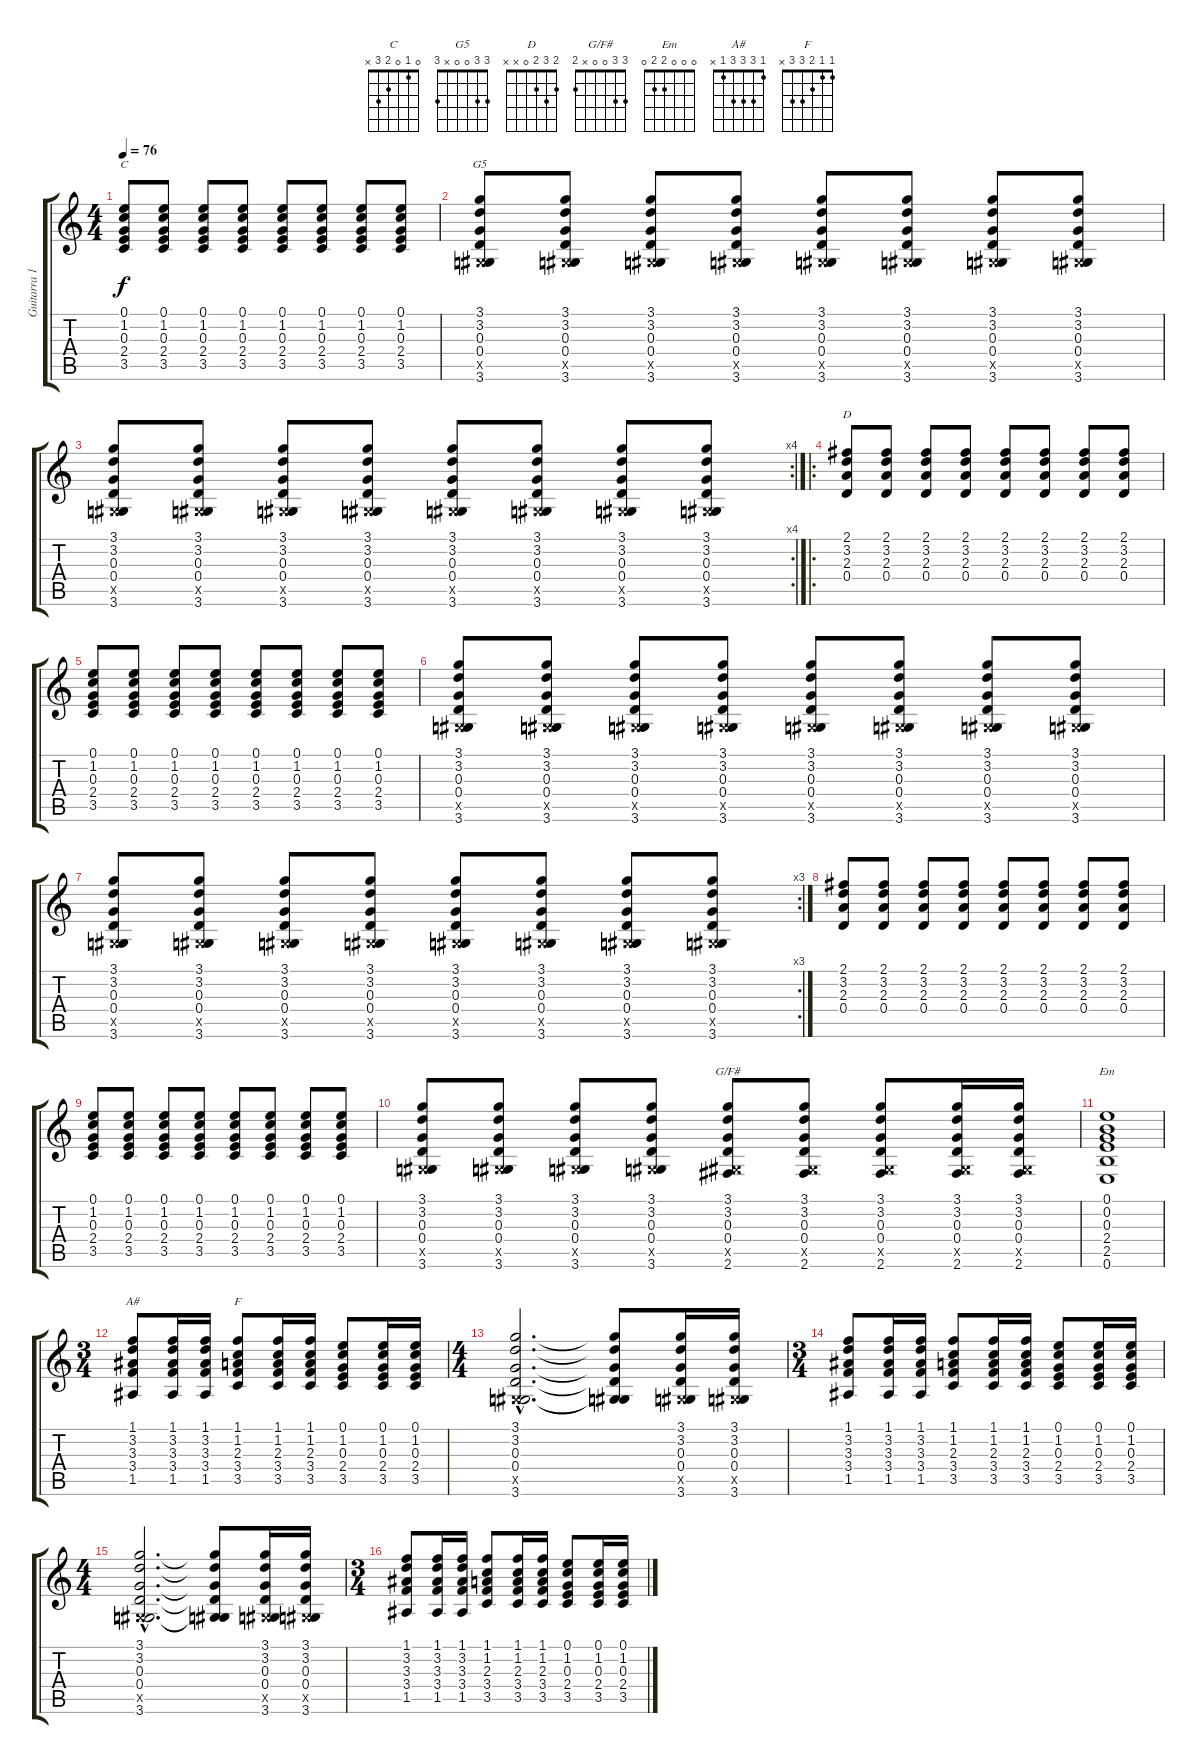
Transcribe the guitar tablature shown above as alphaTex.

\track ("Guitarra 1" "Guitarra 1") {instrument acousticguitarnylon}
\staff {score tabs}
\tuning (E4 B3 G3 D3 A2 E2) {hide}
\chord ("C" 0 1 0 2 3 x)
\chord ("G5" 3 3 0 0 x 3)
\chord ("D" 2 3 2 0 x x)
\chord ("G/F#" 3 3 0 0 x 2)
\chord ("Em" 0 0 0 2 2 0)
\chord ("A#" 1 3 3 3 1 x)
\chord ("F" 1 1 2 3 3 x)
\ts (4 4)
\tempo 76
\clef g2
\ks c
(0.1 1.2 0.3 2.4 3.5).8{ch "C" dy f} (0.1 1.2 0.3 2.4 3.5).8 (0.1 1.2 0.3 2.4 3.5).8 (0.1 1.2 0.3 2.4 3.5).8 (0.1 1.2 0.3 2.4 3.5).8 (0.1 1.2 0.3 2.4 3.5).8 (0.1 1.2 0.3 2.4 3.5).8 (0.1 1.2 0.3 2.4 3.5).8 |
(3.1 3.2 0.3 0.4 -1.5{x} 3.6).8{ch "G5"} (3.1 3.2 0.3 0.4 -1.5{x} 3.6).8 (3.1 3.2 0.3 0.4 -1.5{x} 3.6).8 (3.1 3.2 0.3 0.4 -1.5{x} 3.6).8 (3.1 3.2 0.3 0.4 -1.5{x} 3.6).8 (3.1 3.2 0.3 0.4 -1.5{x} 3.6).8 (3.1 3.2 0.3 0.4 -1.5{x} 3.6).8 (3.1 3.2 0.3 0.4 -1.5{x} 3.6).8 |
\rc 4
(3.1 3.2 0.3 0.4 -1.5{x} 3.6).8 (3.1 3.2 0.3 0.4 -1.5{x} 3.6).8 (3.1 3.2 0.3 0.4 -1.5{x} 3.6).8 (3.1 3.2 0.3 0.4 -1.5{x} 3.6).8 (3.1 3.2 0.3 0.4 -1.5{x} 3.6).8 (3.1 3.2 0.3 0.4 -1.5{x} 3.6).8 (3.1 3.2 0.3 0.4 -1.5{x} 3.6).8 (3.1 3.2 0.3 0.4 -1.5{x} 3.6).8 |
\ro
(2.1 3.2 2.3 0.4).8{ch "D"} (2.1 3.2 2.3 0.4).8 (2.1 3.2 2.3 0.4).8 (2.1 3.2 2.3 0.4).8 (2.1 3.2 2.3 0.4).8 (2.1 3.2 2.3 0.4).8 (2.1 3.2 2.3 0.4).8 (2.1 3.2 2.3 0.4).8 |
(0.1 1.2 0.3 2.4 3.5).8 (0.1 1.2 0.3 2.4 3.5).8 (0.1 1.2 0.3 2.4 3.5).8 (0.1 1.2 0.3 2.4 3.5).8 (0.1 1.2 0.3 2.4 3.5).8 (0.1 1.2 0.3 2.4 3.5).8 (0.1 1.2 0.3 2.4 3.5).8 (0.1 1.2 0.3 2.4 3.5).8 |
(3.1 3.2 0.3 0.4 -1.5{x} 3.6).8 (3.1 3.2 0.3 0.4 -1.5{x} 3.6).8 (3.1 3.2 0.3 0.4 -1.5{x} 3.6).8 (3.1 3.2 0.3 0.4 -1.5{x} 3.6).8 (3.1 3.2 0.3 0.4 -1.5{x} 3.6).8 (3.1 3.2 0.3 0.4 -1.5{x} 3.6).8 (3.1 3.2 0.3 0.4 -1.5{x} 3.6).8 (3.1 3.2 0.3 0.4 -1.5{x} 3.6).8 |
\rc 3
(3.1 3.2 0.3 0.4 -1.5{x} 3.6).8 (3.1 3.2 0.3 0.4 -1.5{x} 3.6).8 (3.1 3.2 0.3 0.4 -1.5{x} 3.6).8 (3.1 3.2 0.3 0.4 -1.5{x} 3.6).8 (3.1 3.2 0.3 0.4 -1.5{x} 3.6).8 (3.1 3.2 0.3 0.4 -1.5{x} 3.6).8 (3.1 3.2 0.3 0.4 -1.5{x} 3.6).8 (3.1 3.2 0.3 0.4 -1.5{x} 3.6).8 |
(2.1 3.2 2.3 0.4).8 (2.1 3.2 2.3 0.4).8 (2.1 3.2 2.3 0.4).8 (2.1 3.2 2.3 0.4).8 (2.1 3.2 2.3 0.4).8 (2.1 3.2 2.3 0.4).8 (2.1 3.2 2.3 0.4).8 (2.1 3.2 2.3 0.4).8 |
(0.1 1.2 0.3 2.4 3.5).8 (0.1 1.2 0.3 2.4 3.5).8 (0.1 1.2 0.3 2.4 3.5).8 (0.1 1.2 0.3 2.4 3.5).8 (0.1 1.2 0.3 2.4 3.5).8 (0.1 1.2 0.3 2.4 3.5).8 (0.1 1.2 0.3 2.4 3.5).8 (0.1 1.2 0.3 2.4 3.5).8 |
(3.1 3.2 0.3 0.4 -1.5{x} 3.6).8 (3.1 3.2 0.3 0.4 -1.5{x} 3.6).8 (3.1 3.2 0.3 0.4 -1.5{x} 3.6).8 (3.1 3.2 0.3 0.4 -1.5{x} 3.6).8 (3.1 3.2 0.3 0.4 -1.5{x} 2.6).8{ch "G/F#"} (3.1 3.2 0.3 0.4 -1.5{x} 2.6).8 (3.1 3.2 0.3 0.4 -1.5{x} 2.6).8 (3.1 3.2 0.3 0.4 -1.5{x} 2.6).16 (3.1 3.2 0.3 0.4 -1.5{x} 2.6).16 |
(0.1 0.2 0.3 2.4 2.5 0.6).1{ch "Em"} |
\ts (3 4)
(1.1 3.2 3.3 3.4 1.5).8{ch "A#"} (1.1 3.2 3.3 3.4 1.5).16 (1.1 3.2 3.3 3.4 1.5).16 (1.1 1.2 2.3 3.4 3.5).8{ch "F"} (1.1 1.2 2.3 3.4 3.5).16 (1.1 1.2 2.3 3.4 3.5).16 (0.1 1.2 0.3 2.4 3.5).8 (0.1 1.2 0.3 2.4 3.5).16 (0.1 1.2 0.3 2.4 3.5).16 |
\ts (4 4)
(3.1{hac} 3.2{hac} 0.3{hac} 0.4{hac} -1.5{hac x} 3.6{hac}).2{d} (3.1{t} 3.2{t} 0.3{t} 0.4{t} -1.5{t} 3.6{t}).8 (3.1 3.2 0.3 0.4 -1.5{x} 3.6).16 (3.1 3.2 0.3 0.4 -1.5{x} 3.6).16 |
\ts (3 4)
(1.1 3.2 3.3 3.4 1.5).8 (1.1 3.2 3.3 3.4 1.5).16 (1.1 3.2 3.3 3.4 1.5).16 (1.1 1.2 2.3 3.4 3.5).8 (1.1 1.2 2.3 3.4 3.5).16 (1.1 1.2 2.3 3.4 3.5).16 (0.1 1.2 0.3 2.4 3.5).8 (0.1 1.2 0.3 2.4 3.5).16 (0.1 1.2 0.3 2.4 3.5).16 |
\ts (4 4)
(3.1{hac} 3.2{hac} 0.3{hac} 0.4{hac} -1.5{hac x} 3.6{hac}).2{d} (3.1{t} 3.2{t} 0.3{t} 0.4{t} -1.5{t} 3.6{t}).8 (3.1 3.2 0.3 0.4 -1.5{x} 3.6).16 (3.1 3.2 0.3 0.4 -1.5{x} 3.6).16 |
\ts (3 4)
(1.1 3.2 3.3 3.4 1.5).8 (1.1 3.2 3.3 3.4 1.5).16 (1.1 3.2 3.3 3.4 1.5).16 (1.1 1.2 2.3 3.4 3.5).8 (1.1 1.2 2.3 3.4 3.5).16 (1.1 1.2 2.3 3.4 3.5).16 (0.1 1.2 0.3 2.4 3.5).8 (0.1 1.2 0.3 2.4 3.5).16 (0.1 1.2 0.3 2.4 3.5).16
